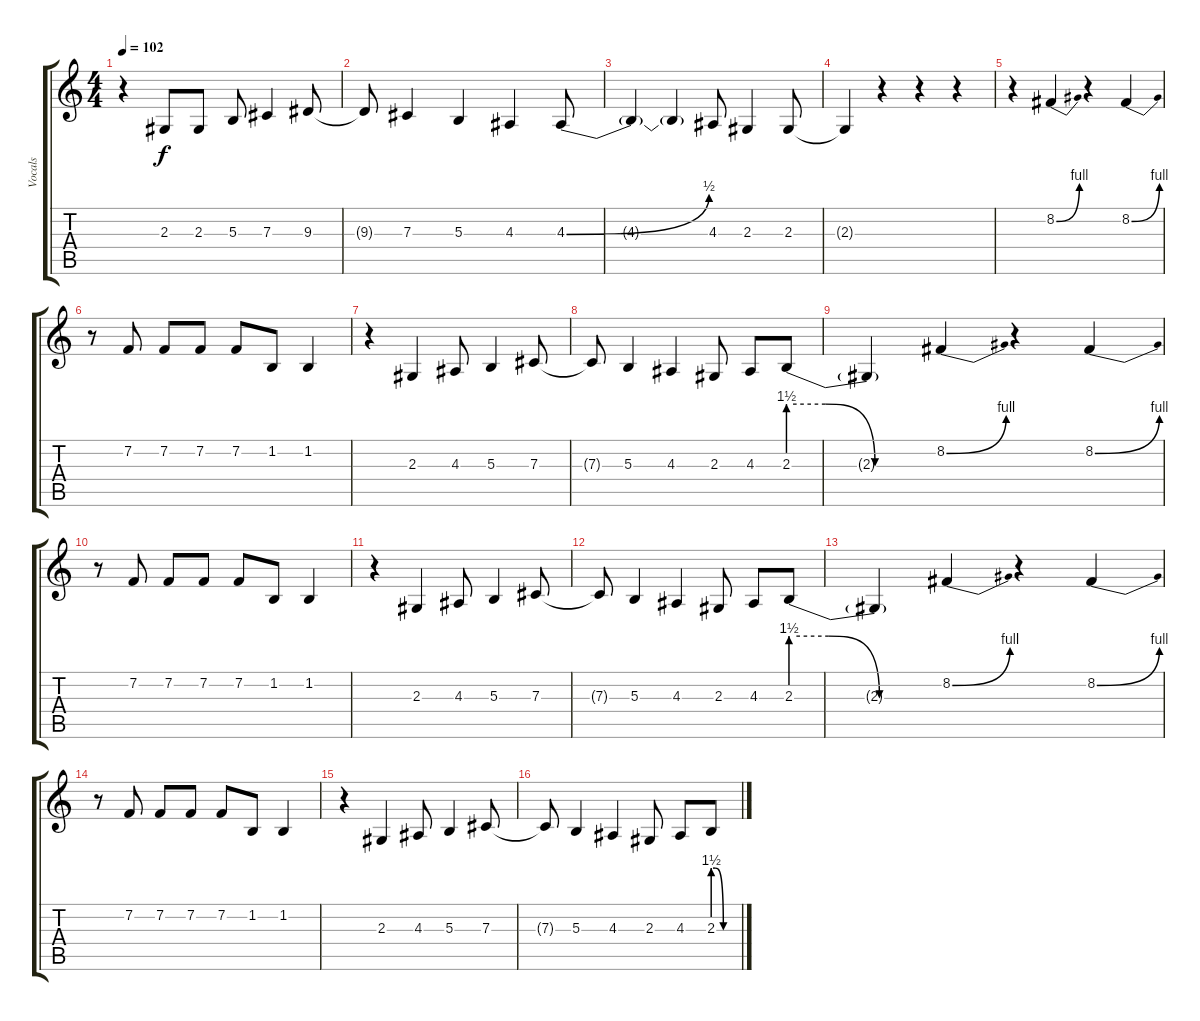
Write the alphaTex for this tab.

\track ("Vocals" "Vocals") {instrument ocarina}
\staff {score tabs}
\tuning (Eb4 Bb3 Gb3 Db3 Ab2 Db2) {hide}
\ts (4 4)
\tempo 102
\clef g2
\ks c
r.4{dy f} 2.3.8 2.3.8 5.3.8 7.3.4 9.3.8 |
9.3{t}.8 7.3.4 5.3.4 4.3.4 4.3{be (bend 0 0 60 2)}.8 |
4.3{t}.4 4.3{t}.4 4.3.8 2.3.4 2.3.8 |
2.3{t}.4 r.4 r.4 r.4 |
r.4 8.2{be (bend 0 0 60 4)}.4 r.4 8.2{be (bend 0 0 60 4)}.4 |
r.8 7.2.8 7.2.8 7.2.8 7.2.8 1.2.8 1.2.4 |
r.4 2.3.4 4.3.8 5.3.4 7.3.8 |
7.3{t}.8 5.3.4 4.3.4 2.3.8 4.3.8 2.3{be (custom 0 6 15 6 35 0 60 0)}.8 |
2.3{t}.4 8.2{be (bend 0 0 60 4)}.4 r.4 8.2{be (bend 0 0 60 4)}.4 |
r.8 7.2.8 7.2.8 7.2.8 7.2.8 1.2.8 1.2.4 |
r.4 2.3.4 4.3.8 5.3.4 7.3.8 |
7.3{t}.8 5.3.4 4.3.4 2.3.8 4.3.8 2.3{be (custom 0 6 15 6 35 0 60 0)}.8 |
2.3{t}.4 8.2{be (bend 0 0 60 4)}.4 r.4 8.2{be (bend 0 0 60 4)}.4 |
r.8 7.2.8 7.2.8 7.2.8 7.2.8 1.2.8 1.2.4 |
r.4 2.3.4 4.3.8 5.3.4 7.3.8 |
7.3{t}.8 5.3.4 4.3.4 2.3.8 4.3.8 2.3{be (custom 0 6 5 6 25 0 60 0)}.8
